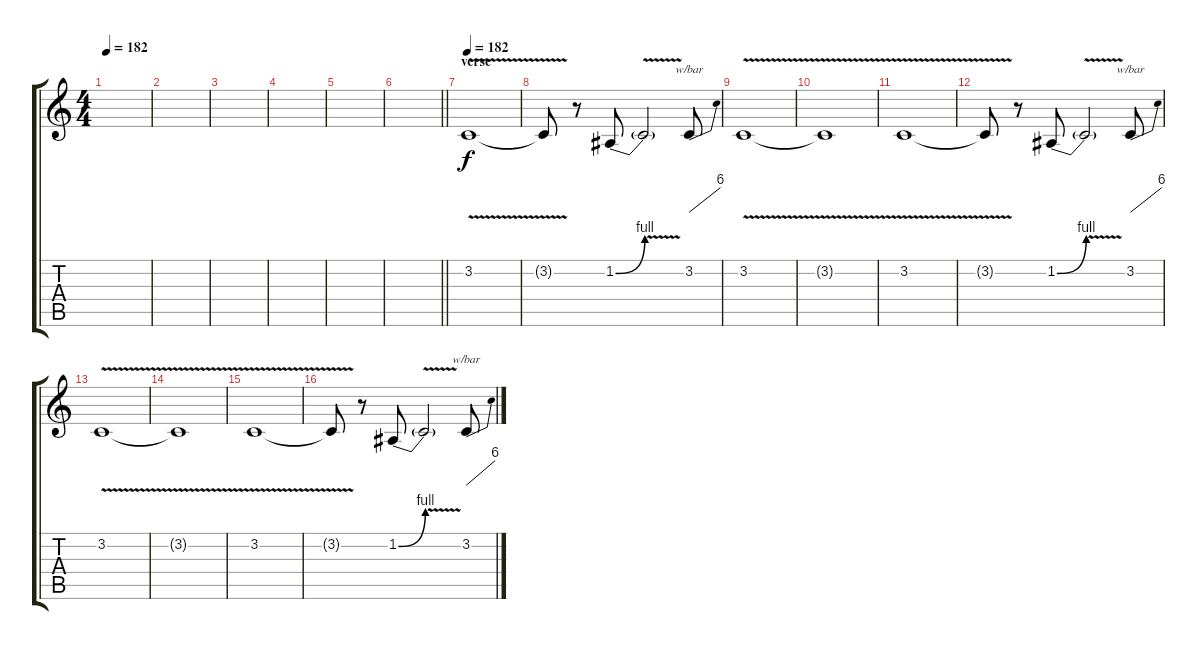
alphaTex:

\track "" {instrument electricpiano1}
\staff {score tabs}
\tuning (D4 A3 F3 C3 G2 C2) {hide}
\ts (4 4)
\tempo 182
\clef g2
\ks c
|
|
|
|
|
\barLineRight lightlight
|
\section ("" "verse")
\tempo 182
3.2{v}.1 |
3.2{t}.8 r.8 1.2{be (bend 0 0 60 4)}.8 1.2{v t}.2 3.2.8{tbe (dive default 0 0 60 24)} |
3.2{v}.1 |
3.2{t}.1 |
3.2{v}.1 |
3.2{t}.8 r.8 1.2{be (bend 0 0 60 4)}.8 1.2{v t}.2 3.2.8{tbe (dive default 0 0 60 24)} |
3.2{v}.1 |
3.2{t}.1 |
3.2{v}.1 |
3.2{t}.8 r.8 1.2{be (bend 0 0 60 4)}.8 1.2{v t}.2 3.2.8{tbe (dive default 0 0 60 24)}
